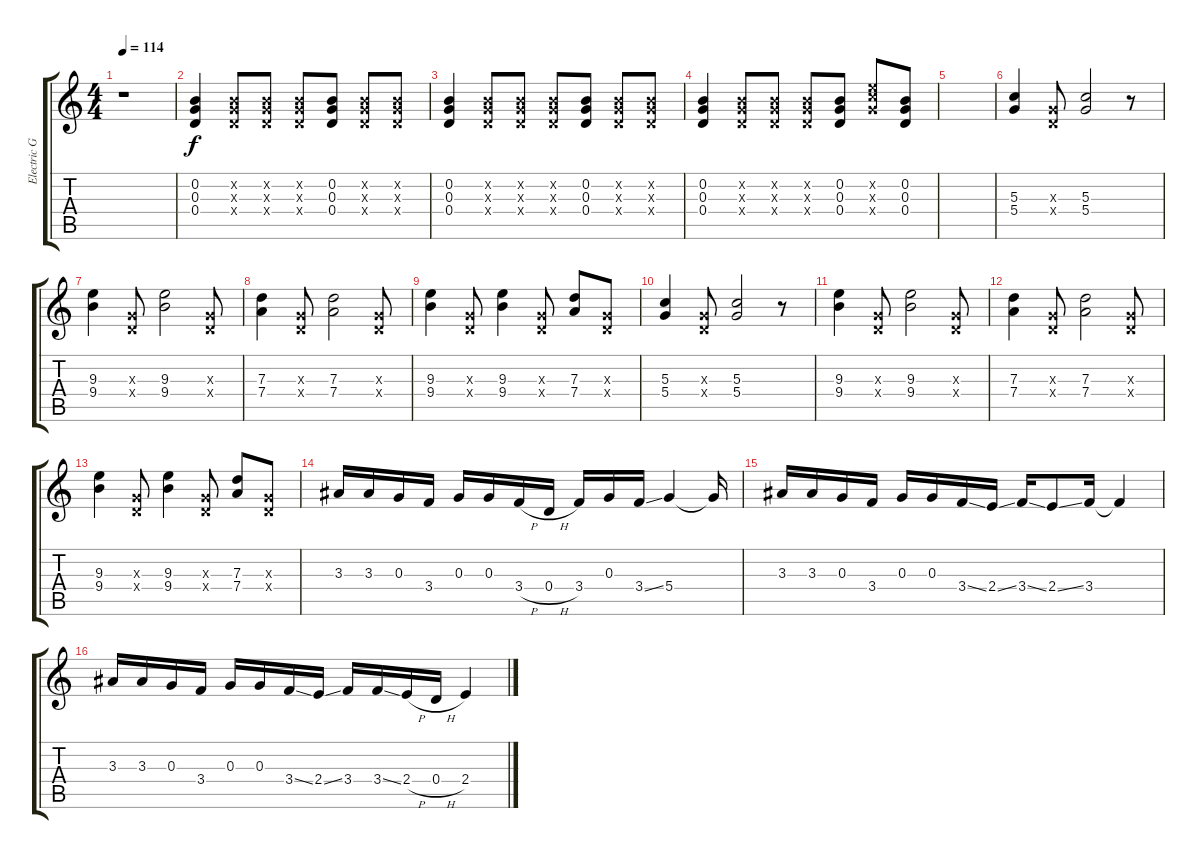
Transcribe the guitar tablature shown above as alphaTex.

\track ("Electric Guitar 1" "Electric G") {instrument electricguitarjazz}
\staff {score tabs}
\tuning (D4 B3 G3 D3 G2 D2) {hide}
\ts (4 4)
\tempo 114
\clef g2
\ks c
r.1{dy f} |
(0.2 0.3 0.4).4 (0.2{x} 0.3{x} 0.4{x}).8 (0.2{x} 0.3{x} 0.4{x}).8 (0.2{x} 0.3{x} 0.4{x}).8 (0.2 0.3 0.4).8 (0.2{x} 0.3{x} 0.4{x}).8 (0.2{x} 0.3{x} 0.4{x}).8 |
(0.2 0.3 0.4).4 (0.2{x} 0.3{x} 0.4{x}).8 (0.2{x} 0.3{x} 0.4{x}).8 (0.2{x} 0.3{x} 0.4{x}).8 (0.2 0.3 0.4).8 (0.2{x} 0.3{x} 0.4{x}).8 (0.2{x} 0.3{x} 0.4{x}).8 |
(0.2 0.3 0.4).4 (0.2{x} 0.3{x} 0.4{x}).8 (0.2{x} 0.3{x} 0.4{x}).8 (0.2{x} 0.3{x} 0.4{x}).8 (0.2 0.3 0.4).8 (5.2{x} 5.3{x} 5.4{x}).8 (0.2 0.3 0.4).8 |
|
(5.3 5.4).4 (0.3{x} 0.4{x}).8 (5.3 5.4).2 r.8 |
(9.3 9.4).4 (0.3{x} 0.4{x}).8 (9.3 9.4).2 (0.3{x} 0.4{x}).8 |
(7.3 7.4).4 (0.3{x} 0.4{x}).8 (7.3 7.4).2 (0.3{x} 0.4{x}).8 |
(9.3 9.4).4 (0.3{x} 0.4{x}).8 (9.3 9.4).4 (0.3{x} 0.4{x}).8 (7.3 7.4).8 (0.3{x} 0.4{x}).8 |
(5.3 5.4).4 (0.3{x} 0.4{x}).8 (5.3 5.4).2 r.8 |
(9.3 9.4).4 (0.3{x} 0.4{x}).8 (9.3 9.4).2 (0.3{x} 0.4{x}).8 |
(7.3 7.4).4 (0.3{x} 0.4{x}).8 (7.3 7.4).2 (0.3{x} 0.4{x}).8 |
(9.3 9.4).4 (0.3{x} 0.4{x}).8 (9.3 9.4).4 (0.3{x} 0.4{x}).8 (7.3 7.4).8 (0.3{x} 0.4{x}).8 |
3.3.16 3.3.16 0.3.16 3.4.16 0.3.16 0.3.16 3.4{h}.16 0.4{h}.16 3.4.16 0.3.16 3.4{ss}.16 5.4.4 5.4{t}.16 |
3.3.16 3.3.16 0.3.16 3.4.16 0.3.16 0.3.16 3.4{ss}.16 2.4{ss}.16 3.4{ss}.16 2.4{ss}.8 3.4.16 3.4{t}.4 |
3.3.16 3.3.16 0.3.16 3.4.16 0.3.16 0.3.16 3.4{ss}.16 2.4{ss}.16 3.4.16 3.4{ss}.16 2.4{h}.16 0.4{h}.16 2.4.4
